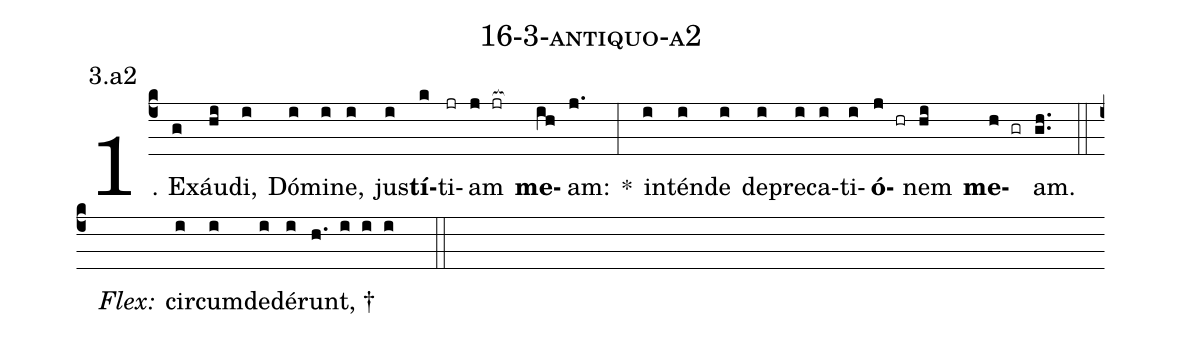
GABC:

name: 16-3-antiquo-a2;
annotation: 3.a2;
%%
(c4)1. Ex(g)áu(hi)di,(i) Dó(i)mi(i)ne,(i) jus(i)<b>tí</b>(k)ti(jr)am(j jr[ocb:1{]) <b>me</b>(ih[ocb:0}])am:(j.) *(:) in(i)tén(i)de(i) de(i)pre(i)ca(i)ti(i)<b>ó</b>(j hr)nem(hi) <b>me</b>(h gr)am.(gh..) (::)
<i>Flex:</i>()  cir(i)cum(i)de(i)dé(i)runt, †(h. i i i  ::)
